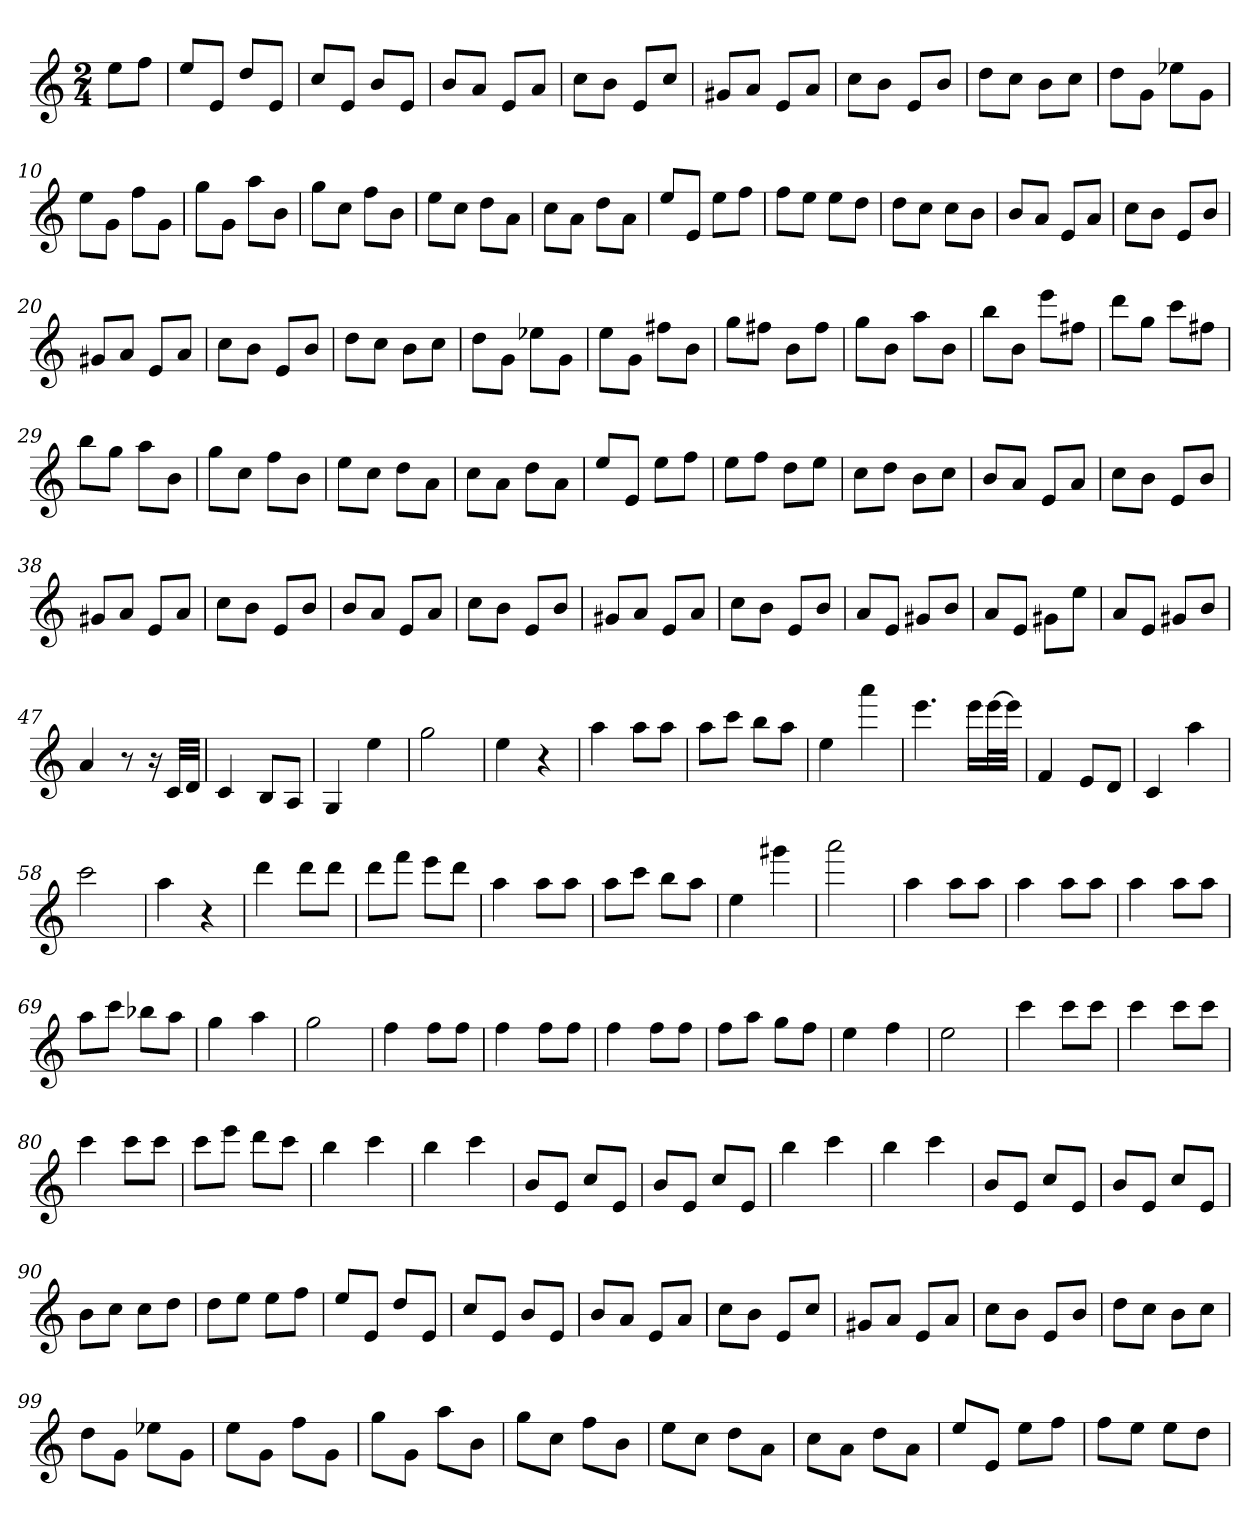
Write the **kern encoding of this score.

**kern
*part1
*staff1
*clefG2
*k[]
*C:
*M2/4
=
8ee\L
8ff\J
=2
8ee/L
8e/J
8dd/L
8e/J
=3
8cc/L
8e/J
8b/L
8e/J
=4
8b/L
8a/J
8e/L
8a/J
=5
8cc\L
8b\J
8e/L
8cc/J
=6
8g#X/L
8a/J
8e/L
8a/J
=7
8cc\L
8b\J
8e/L
8b/J
=8
8dd\L
8cc\J
8b\L
8cc\J
=9
8dd\L
8g\J
8ee-X\L
8g\J
=10
8ee\L
8g\J
8ff\L
8g\J
=11
8gg\L
8g\J
8aa\L
8b\J
=12
8gg\L
8cc\J
8ff\L
8b\J
=13
8ee\L
8cc\J
8dd\L
8a\J
=14
8cc\L
8a\J
8dd\L
8a\J
=15
8ee/L
8e/J
8ee\L
8ff\J
=16
8ff\L
8ee\J
8ee\L
8dd\J
=17
8dd\L
8cc\J
8cc\L
8b\J
=18
8b/L
8a/J
8e/L
8a/J
=19
8cc\L
8b\J
8e/L
8b/J
=20
8g#X/L
8a/J
8e/L
8a/J
=21
8cc\L
8b\J
8e/L
8b/J
=22
8dd\L
8cc\J
8b\L
8cc\J
=23
8dd\L
8g\J
8ee-X\L
8g\J
=24
8ee\L
8g\J
8ff#X\L
8b\J
=25
8gg\L
8ff#X\J
8b\L
8ff#\J
=26
8gg\L
8b\J
8aa\L
8b\J
=27
8bb\L
8b\J
8eee\L
8ff#X\J
=28
8ddd\L
8gg\J
8ccc\L
8ff#X\J
=29
8bb\L
8gg\J
8aa\L
8b\J
=30
8gg\L
8cc\J
8ff\L
8b\J
=31
8ee\L
8cc\J
8dd\L
8a\J
=32
8cc\L
8a\J
8dd\L
8a\J
=33
8ee/L
8e/J
8ee\L
8ff\J
=34
8ee\L
8ff\J
8dd\L
8ee\J
=35
8cc\L
8dd\J
8b\L
8cc\J
=36
8b/L
8a/J
8e/L
8a/J
=37
8cc\L
8b\J
8e/L
8b/J
=38
8g#X/L
8a/J
8e/L
8a/J
=39
8cc\L
8b\J
8e/L
8b/J
=40
8b/L
8a/J
8e/L
8a/J
=41
8cc\L
8b\J
8e/L
8b/J
=42
8g#X/L
8a/J
8e/L
8a/J
=43
8cc\L
8b\J
8e/L
8b/J
=44
8a/L
8e/J
8g#X/L
8b/J
=45
8a/L
8e/J
8g#X\L
8ee\J
=46
8a/L
8e/J
8g#X/L
8b/J
=47
4a
8r
16r
32c/LLL
32d/JJJ
=48
4c
8B/L
8A/J
=49
4G
4ee
=50
2gg
=51
4ee
4r
=52
4aa
8aa\L
8aa\J
=53
8aa\L
8ccc\J
8bb\L
8aa\J
=54
4ee
4aaa
=55
4.eee
16eee\LL
[32eee\L
32eee\JJJ]
=56
4f
8e/L
8d/J
=57
4c
4aa
=58
2ccc
=59
4aa
4r
=60
4ddd
8ddd\L
8ddd\J
=61
8ddd\L
8fff\J
8eee\L
8ddd\J
=62
4aa
8aa\L
8aa\J
=63
8aa\L
8ccc\J
8bb\L
8aa\J
=64
4ee
4ggg#X
=65
2aaa
=66
4aa
8aa\L
8aa\J
=67
4aa
8aa\L
8aa\J
=68
4aa
8aa\L
8aa\J
=69
8aa\L
8ccc\J
8bb-X\L
8aa\J
=70
4gg
4aa
=71
2gg
=72
4ff
8ff\L
8ff\J
=73
4ff
8ff\L
8ff\J
=74
4ff
8ff\L
8ff\J
=75
8ff\L
8aa\J
8gg\L
8ff\J
=76
4ee
4ff
=77
2ee
=78
4ccc
8ccc\L
8ccc\J
=79
4ccc
8ccc\L
8ccc\J
=80
4ccc
8ccc\L
8ccc\J
=81
8ccc\L
8eee\J
8ddd\L
8ccc\J
=82
4bb
4ccc
=83
4bb
4ccc
=84
8b/L
8e/J
8cc/L
8e/J
=85
8b/L
8e/J
8cc/L
8e/J
=86
4bb
4ccc
=87
4bb
4ccc
=88
8b/L
8e/J
8cc/L
8e/J
=89
8b/L
8e/J
8cc/L
8e/J
=90
8b\L
8cc\J
8cc\L
8dd\J
=91
8dd\L
8ee\J
8ee\L
8ff\J
=92
8ee/L
8e/J
8dd/L
8e/J
=93
8cc/L
8e/J
8b/L
8e/J
=94
8b/L
8a/J
8e/L
8a/J
=95
8cc\L
8b\J
8e/L
8cc/J
=96
8g#X/L
8a/J
8e/L
8a/J
=97
8cc\L
8b\J
8e/L
8b/J
=98
8dd\L
8cc\J
8b\L
8cc\J
=99
8dd\L
8g\J
8ee-X\L
8g\J
=100
8ee\L
8g\J
8ff\L
8g\J
=101
8gg\L
8g\J
8aa\L
8b\J
=102
8gg\L
8cc\J
8ff\L
8b\J
=103
8ee\L
8cc\J
8dd\L
8a\J
=104
8cc\L
8a\J
8dd\L
8a\J
=105
8ee/L
8e/J
8ee\L
8ff\J
=106
8ff\L
8ee\J
8ee\L
8dd\J
=
*-
